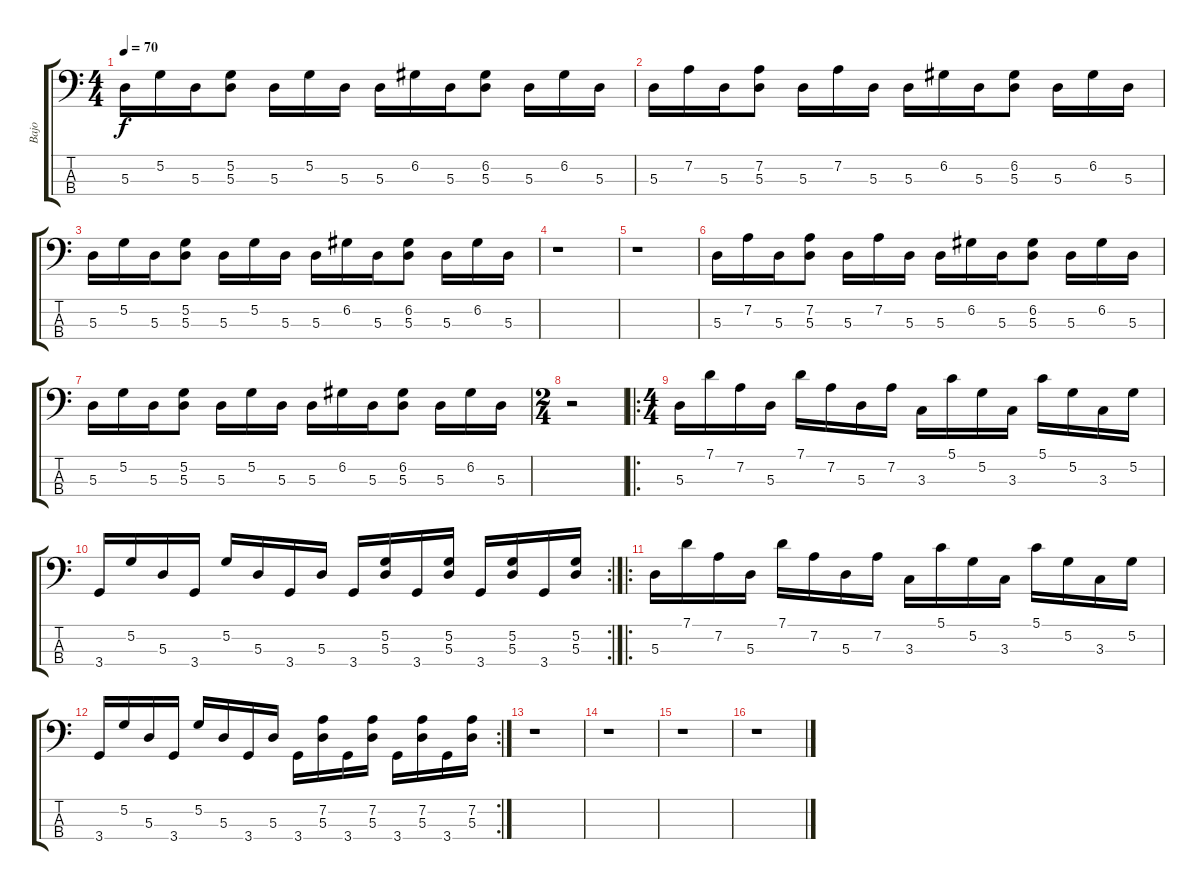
\track ("Bajo" "Bajo") {instrument electricbasspick}
\staff {score tabs}
\tuning (G2 D2 A1 E1) {hide}
\ts (4 4)
\tempo 70
\clef f4
\ks c
5.3.16{dy f} 5.2.16 5.3.16 (5.2 5.3).8 5.3.16 5.2.16 5.3.16 5.3.16 6.2.16 5.3.16 (6.2 5.3).8 5.3.16 6.2.16 5.3.16 |
5.3.16 7.2.16 5.3.16 (7.2 5.3).8 5.3.16 7.2.16 5.3.16 5.3.16 6.2.16 5.3.16 (6.2 5.3).8 5.3.16 6.2.16 5.3.16 |
5.3.16 5.2.16 5.3.16 (5.2 5.3).8 5.3.16 5.2.16 5.3.16 5.3.16 6.2.16 5.3.16 (6.2 5.3).8 5.3.16 6.2.16 5.3.16 |
r.1 |
r.1 |
5.3.16{instrument electricbasspick} 7.2.16 5.3.16 (7.2 5.3).8 5.3.16 7.2.16 5.3.16 5.3.16 6.2.16 5.3.16 (6.2 5.3).8 5.3.16 6.2.16 5.3.16 |
5.3.16 5.2.16 5.3.16 (5.2 5.3).8 5.3.16 5.2.16 5.3.16 5.3.16 6.2.16 5.3.16 (6.2 5.3).8 5.3.16 6.2.16 5.3.16 |
\ts (2 4)
r.2 |
\ro
\ts (4 4)
5.3.16 7.1.16 7.2.16 5.3.16 7.1.16 7.2.16 5.3.16 7.2.16 3.3.16 5.1.16 5.2.16 3.3.16 5.1.16 5.2.16 3.3.16 5.2.16 |
\rc 2
3.4.16 5.2.16 5.3.16 3.4.16 5.2.16 5.3.16 3.4.16 5.3.16 3.4.16 (5.2 5.3).16 3.4.16 (5.2 5.3).16 3.4.16 (5.2 5.3).16 3.4.16 (5.2 5.3).16 |
\ro
5.3.16 7.1.16 7.2.16 5.3.16 7.1.16 7.2.16 5.3.16 7.2.16 3.3.16 5.1.16 5.2.16 3.3.16 5.1.16 5.2.16 3.3.16 5.2.16 |
\rc 2
3.4.16 5.2.16 5.3.16 3.4.16 5.2.16 5.3.16 3.4.16 5.3.16 3.4.16 (7.2 5.3).16 3.4.16 (7.2 5.3).16 3.4.16 (7.2 5.3).16 3.4.16 (7.2 5.3).16 |
r.1 |
r.1 |
r.1 |
r.1
